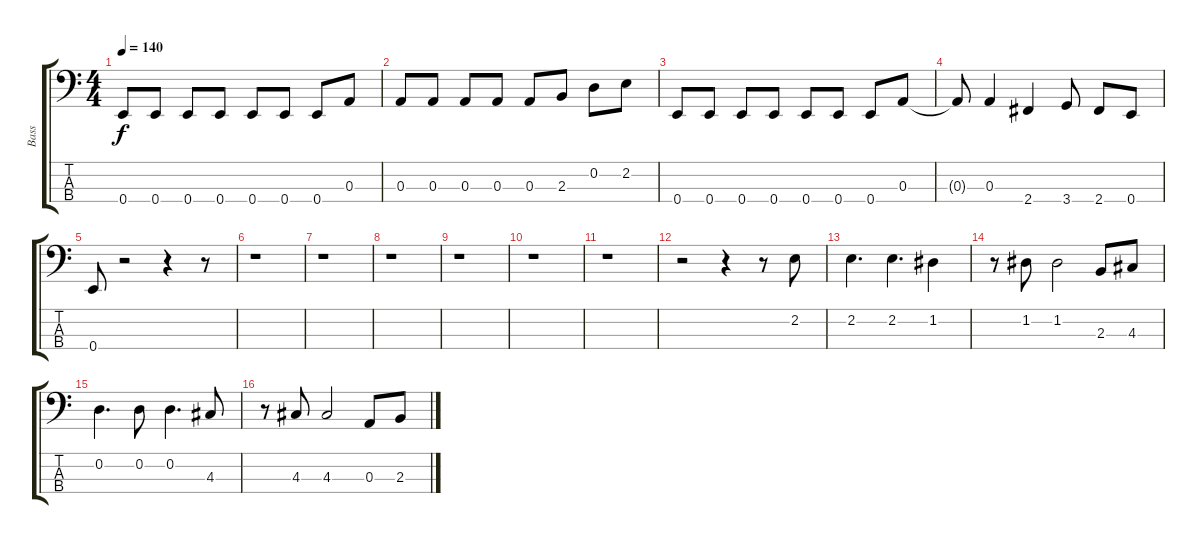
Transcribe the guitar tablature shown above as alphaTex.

\track ("Bass                " "Bass      ") {instrument fretlessbass}
\staff {score tabs}
\tuning (G2 D2 A1 E1) {hide}
\ts (4 4)
\tempo 140
\clef f4
\ks c
0.4.8{dy f} 0.4.8 0.4.8 0.4.8 0.4.8 0.4.8 0.4.8 0.3.8 |
0.3.8 0.3.8 0.3.8 0.3.8 0.3.8 2.3.8 0.2.8 2.2.8 |
0.4.8 0.4.8 0.4.8 0.4.8 0.4.8 0.4.8 0.4.8 0.3.8 |
0.3{t}.8 0.3.4 2.4.4 3.4.8 2.4.8 0.4.8 |
0.4.8 r.2 r.4 r.8 |
r.1 |
r.1 |
r.1 |
r.1 |
r.1 |
r.1 |
r.2 r.4 r.8 2.2.8 |
2.2.4{d} 2.2.4{d} 1.2.4 |
r.8 1.2.8 1.2.2 2.3.8 4.3.8 |
0.2.4{d} 0.2.8 0.2.4{d} 4.3.8 |
r.8 4.3.8 4.3.2 0.3.8 2.3.8
